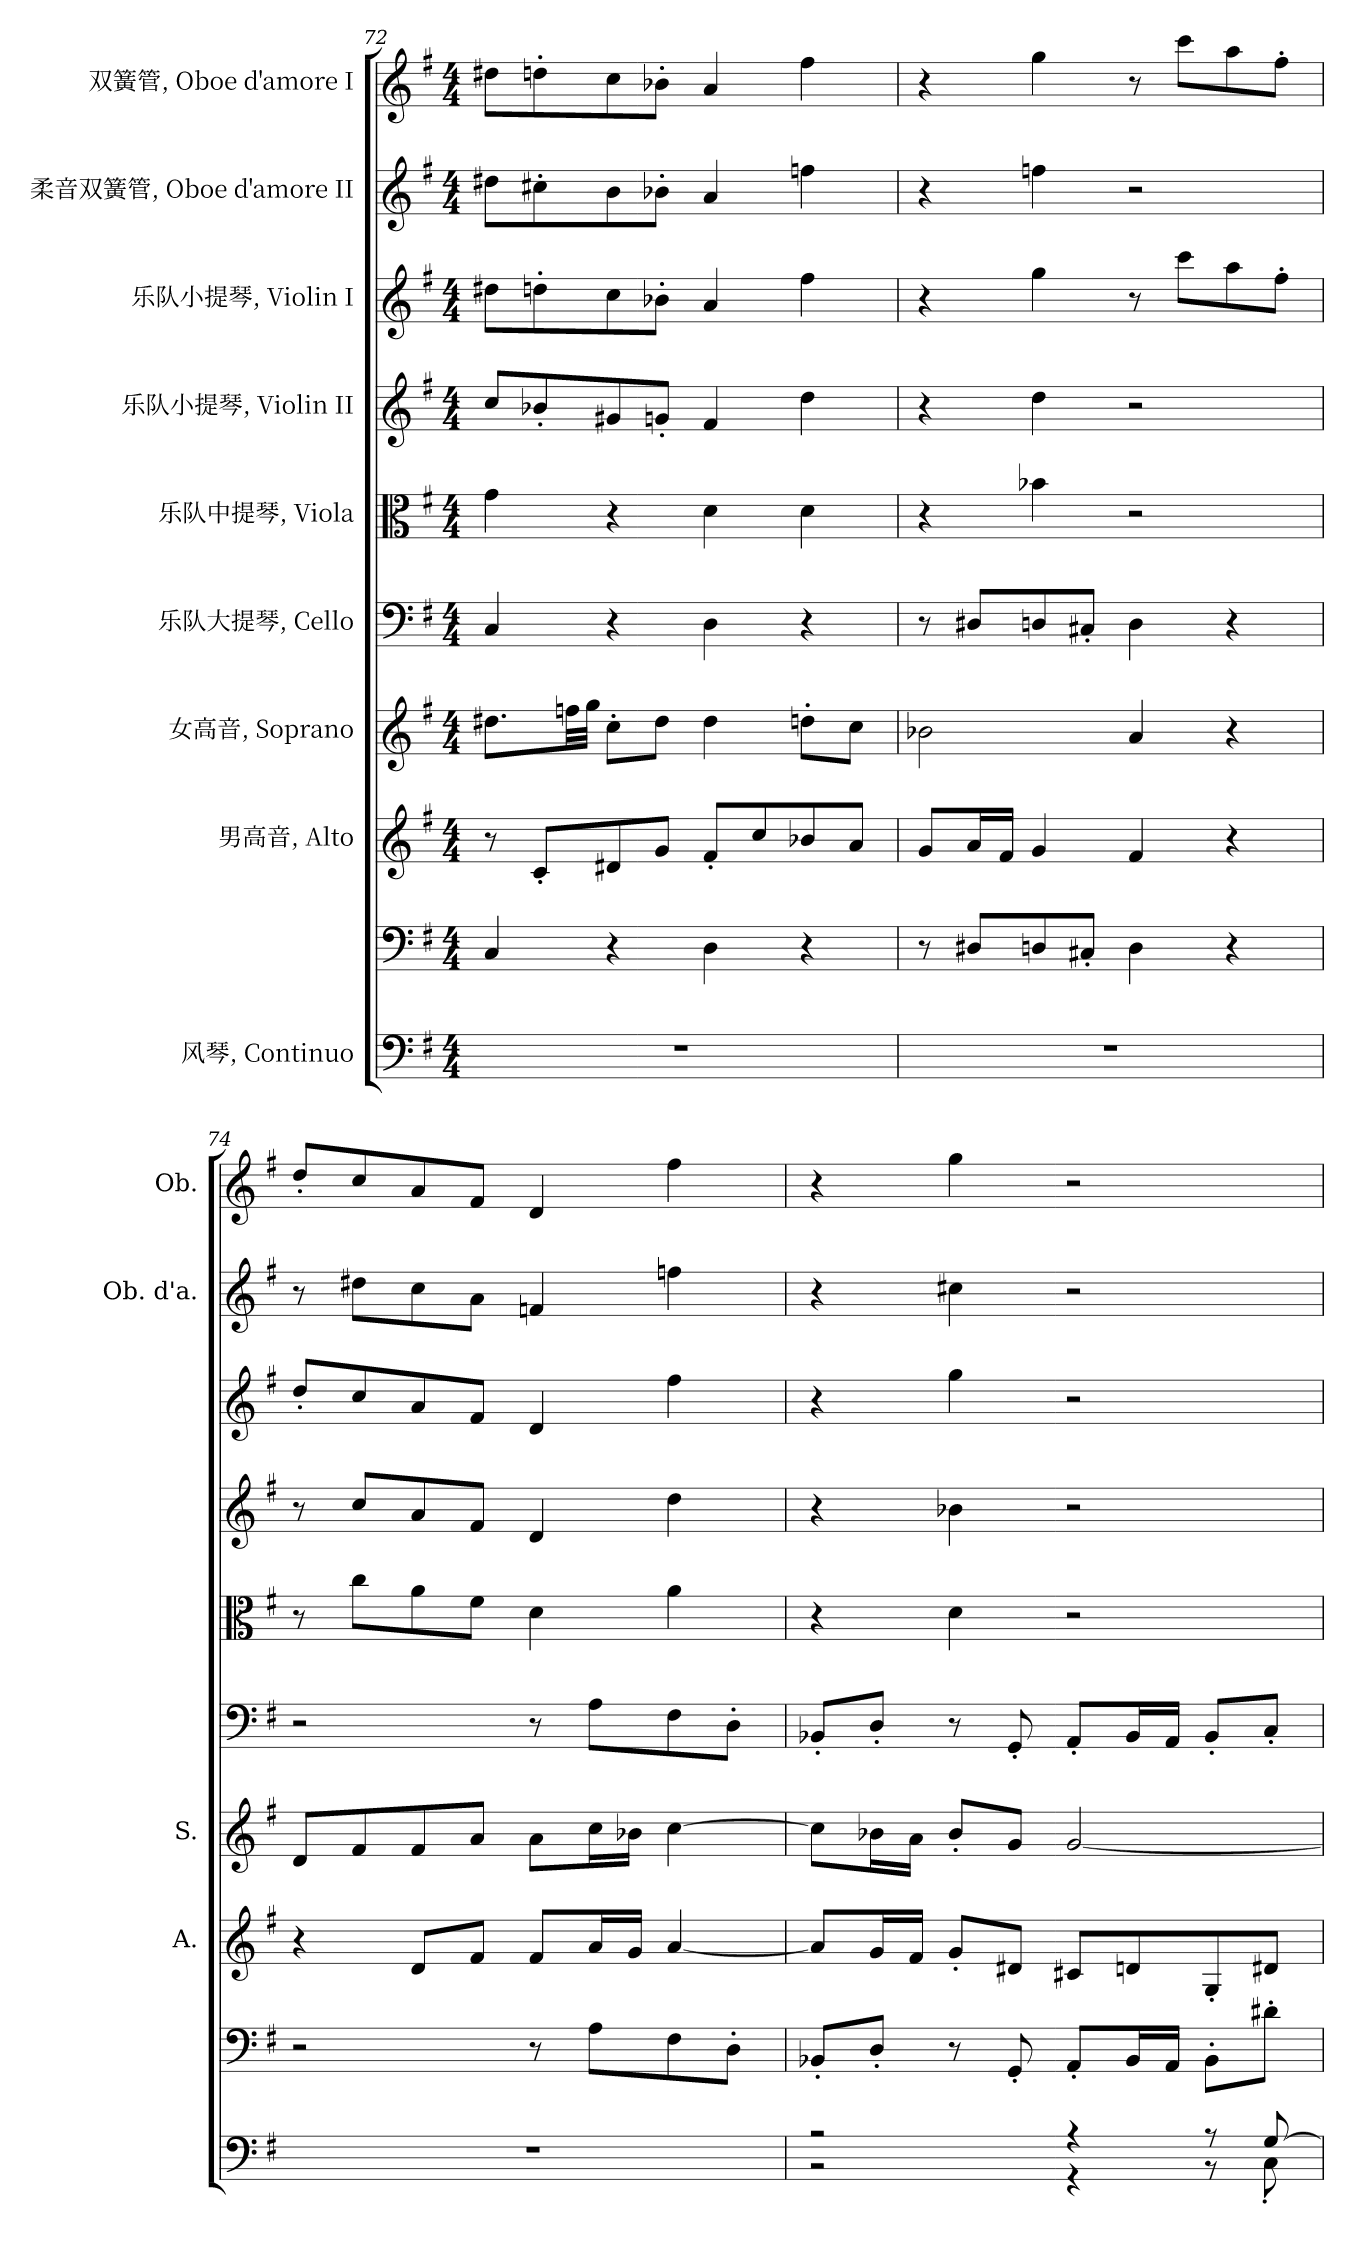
**kern	**kern	**kern	**kern	**kern	**kern	**kern	**kern	**kern	**kern
*part9	*part9	*part8	*part7	*part6	*part5	*part4	*part3	*part2	*part1
*staff10	*staff9	*staff8	*staff7	*staff6	*staff5	*staff4	*staff3	*staff2	*staff1
*I"风琴, Continuo	*	*I"男高音, Alto	*I"女高音, Soprano	*I"乐队大提琴, Cello	*I"乐队中提琴, Viola	*I"乐队小提琴, Violin II	*I"乐队小提琴, Violin I	*I"柔音双簧管, Oboe d'amore II	*I"双簧管, Oboe d'amore I
*	*	*I'A.	*I'S.	*	*	*	*	*I'Ob. d'a.	*I'Ob.
*clefF4	*clefF4	*clefG2	*clefG2	*clefF4	*clefC3	*clefG2	*clefG2	*clefG2	*clefG2
*	*	*	*	*	*	*	*	*ITrd2c3	*
*k[f#]	*k[f#]	*k[f#]	*k[f#]	*k[f#]	*k[f#]	*k[f#]	*k[f#]	*k[f#c#g#d#]	*k[f#]
*M4/4	*M4/4	*M4/4	*M4/4	*M4/4	*M4/4	*M4/4	*M4/4	*M4/4	*M4/4
=72	=72	=72	=72	=72	=72	=72	=72	=72	=72
1r	4C/	8r	8.dd#X\L	4C/	4g\	8cc/L	8dd#X\L	8b#X\L	8dd#X\L
.	.	8c'/L	.	.	.	8b-X'/	8ddn'\	8a#X'\	8ddn'\
.	.	.	32ffn\LL	.	.	.	.	.	.
.	.	.	32gg\JJJ	.	.	.	.	.	.
.	4r	8d#X/	8cc'\L	4r	4r	8g#X/	8cc\	8g#\	8cc\
.	.	8g/J	8dd#\J	.	.	8gn'/J	8b-X'\J	8gn'\J	8b-X'\J
.	4D\	8f#'/L	4dd#\	4D\	4d\	4f#/	4a/	4f#/	4a/
.	.	8cc/	.	.	.	.	.	.	.
.	4r	8b-X/	8ddn'\L	4r	4d\	4dd\	4ff#\	4ddn\	4ff#\
.	.	8a/J	8cc\J	.	.	.	.	.	.
=73	=73	=73	=73	=73	=73	=73	=73	=73	=73
1r	8r	8g/L	2b-X\	8r	4r	4r	4r	4r	4r
.	8D#X/L	16a/L	.	8D#X/L	.	.	.	.	.
.	.	16f#/JJ	.	.	.	.	.	.	.
.	8Dn/	4g/	.	8Dn/	4b-X\	4dd\	4gg\	4ddn\	4gg\
.	8C#X'/J	.	.	8C#X'/J	.	.	.	.	.
.	4D\	4f#/	4a/	4D\	2r	2r	8r	2r	8r
.	.	.	.	.	.	.	8ccc\L	.	8ccc\L
.	4r	4r	4r	4r	.	.	8aa\	.	8aa\
.	.	.	.	.	.	.	8ff#'\J	.	8ff#'\J
!!LO:PB:g=z
=74	=74	=74	=74	=74	=74	=74	=74	=74	=74
1r	2r	4r	8d/L	2r	8r	8r	8dd'/L	8r	8dd'/L
.	.	.	8f#/	.	8cc\L	8cc/L	8cc/	8b#X\L	8cc/
.	.	8d/L	8f#/	.	8a\	8a/	8a/	8a\	8a/
.	.	8f#/J	8a/J	.	8f#\J	8f#/J	8f#/J	8f#\J	8f#/J
.	8r	8f#/L	8a\L	8r	4d\	4d/	4d/	4dn/	4d/
.	8A\L	16a/L	16cc\L	8A\L	.	.	.	.	.
.	.	16g/JJ	16b-X\JJ	.	.	.	.	.	.
.	8F#\	[4a/	[4cc\	8F#\	4a\	4dd\	4ff#\	4ddn\	4ff#\
.	8D'\J	.	.	8D'\J	.	.	.	.	.
=75	=75	=75	=75	=75	=75	=75	=75	=75	=75
*^	*	*	*	*	*	*	*	*	*
2r	2r	8BB-X'/L	8a/L]	8cc\L]	8BB-X'/L	4r	4r	4r	4r	4r
.	.	8D'/J	16g/L	16b-X\L	8D'/J	.	.	.	.	.
.	.	.	16f#/JJ	16a\JJ	.	.	.	.	.	.
.	.	8r	8g'/L	8b-'/L	8r	4d\	4b-X\	4gg\	4a#X\	4gg\
.	.	8GG'/	8d#X/J	8g/J	8GG'/	.	.	.	.	.
4r	4r	8AA'/L	8c#X/L	[2g/	8AA'/L	2r	2r	2r	2r	2r
.	.	16BB-/L	8dn/	.	16BB-/L	.	.	.	.	.
.	.	16AA/JJ	.	.	16AA/JJ	.	.	.	.	.
8r	8r	8BB-'\L	8G'/	.	8BB-'/L	.	.	.	.	.
[8G/	8C'\	8d#X'\J	8d#X/J	.	8C'/J	.	.	.	.	.
*v	*v	*	*	*	*	*	*	*	*	*
=	=	=	=	=	=	=	=	=	=
*-	*-	*-	*-	*-	*-	*-	*-	*-	*-
